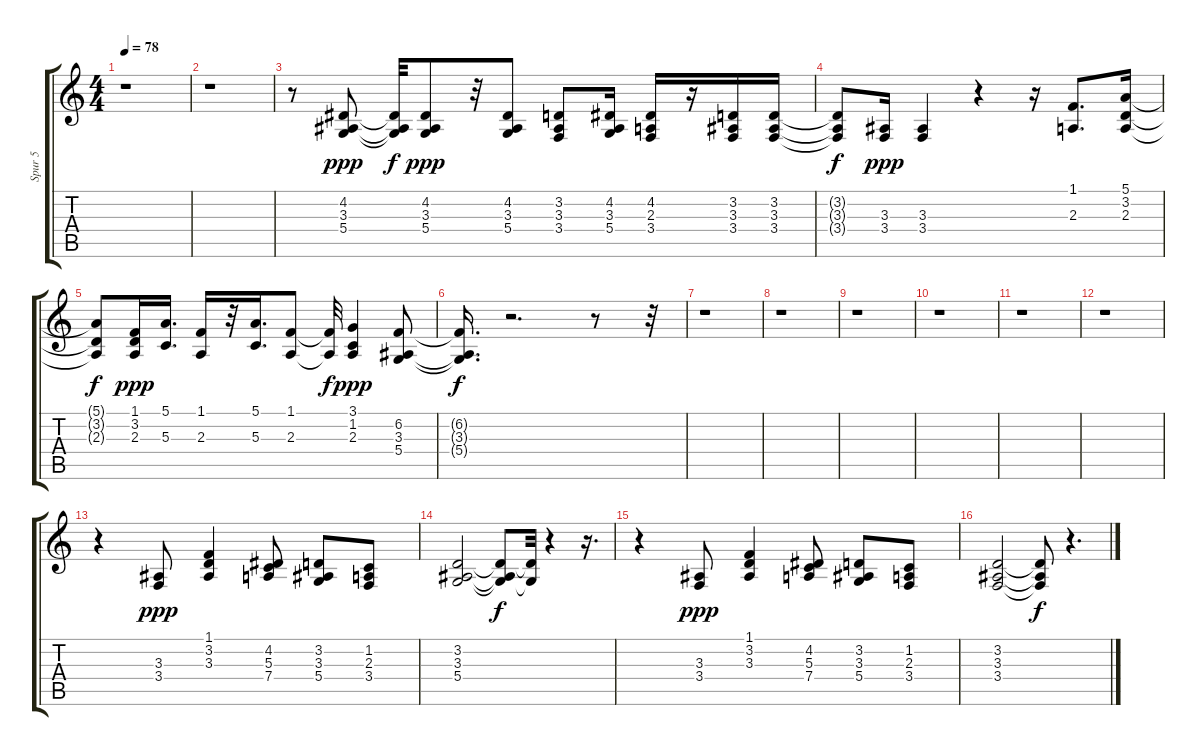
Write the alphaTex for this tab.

\track ("Spur 5" "Spur 5") {instrument choiraahs}
\staff {score tabs}
\tuning (E4 B3 G3 D3 A2 E2) {hide}
\ts (4 4)
\tempo 78
\clef g2
\ks c
r.1{dy f} |
r.1 |
r.8 (4.2 3.3 5.4).8{dy ppp} (4.2{t} 3.3{t} 5.4{t}).32{dy f} (4.2 3.3 5.4).8{dy ppp} r.32 (4.2 3.3 5.4).8 (3.2 3.3 3.4).8 (4.2 3.3 5.4).16 (4.2 2.3 3.4).16 r.16 (3.2 3.3 3.4).16 (3.2 3.3 3.4).16 |
(3.2{t} 3.3{t} 3.4{t}).8{dy f} (3.3 3.4).16{dy ppp} (3.3 3.4).4 r.4 r.16 (1.1 2.3).8{d} (5.1 3.2 2.3).16 |
(5.1{t} 3.2{t} 2.3{t}).8{dy f} (1.1 3.2 2.3).16{dy ppp} (5.1 5.3).16{d} (1.1 2.3).16 r.32 (5.1 5.3).16{d} (1.1 2.3).8 (1.1{t} 2.3{t}).32{dy f} (3.1 1.2 2.3).4{dy ppp} (6.2 3.3 5.4).8 |
(6.2{t} 3.3{t} 5.4{t}).16{d dy f} r.2{d} r.8 r.32 |
r.1 |
r.1 |
r.1 |
r.1 |
r.1 |
r.1 |
r.4 (3.3 3.4).8{dy ppp} (1.1 3.2 3.3).4 (4.2 5.3 7.4).8 (3.2 3.3 5.4).8 (1.2 2.3 3.4).8 |
(3.2 3.3 5.4).2 (3.2{t} 3.3{t} 5.4{t}).8{dy f} (3.2{t} 5.4{t}).32 r.4 r.16{d} |
r.4 (3.3 3.4).8{dy ppp} (1.1 3.2 3.3).4 (4.2 5.3 7.4).8 (3.2 3.3 5.4).8 (1.2 2.3 3.4).8 |
(3.2 3.3 3.4).2 (3.2{t} 3.3{t} 3.4{t}).8{dy f} r.4{d}
